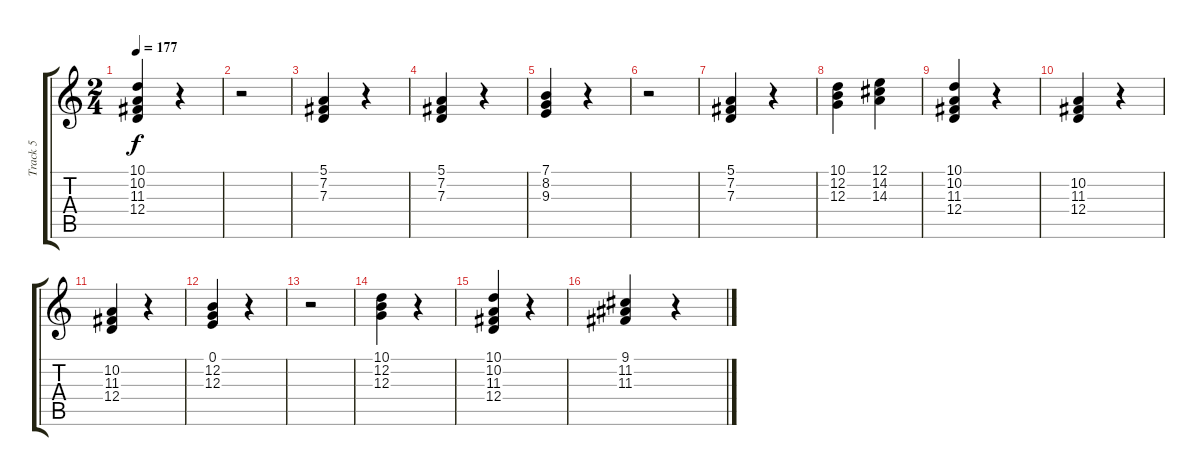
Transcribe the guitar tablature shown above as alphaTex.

\track ("Track 5" "Track 5") {instrument trombone}
\staff {score tabs}
\tuning (E4 B3 G3 D3 A2 E2) {hide}
\ts (2 4)
\tempo 177
\clef g2
\ks c
(10.1 10.2 11.3 12.4).4{dy f} r.4 |
r.2 |
(5.1 7.2 7.3).4 r.4 |
(5.1 7.2 7.3).4 r.4 |
(7.1 8.2 9.3).4 r.4 |
r.2 |
(5.1 7.2 7.3).4 r.4 |
(10.1 12.2 12.3).4 (12.1 14.2 14.3).4 |
(10.1 10.2 11.3 12.4).4 r.4 |
(10.2 11.3 12.4).4 r.4 |
(10.2 11.3 12.4).4 r.4 |
(0.1 12.2 12.3).4 r.4 |
r.2 |
(10.1 12.2 12.3).4 r.4 |
(10.1 10.2 11.3 12.4).4 r.4 |
(9.1 11.2 11.3).4 r.4
